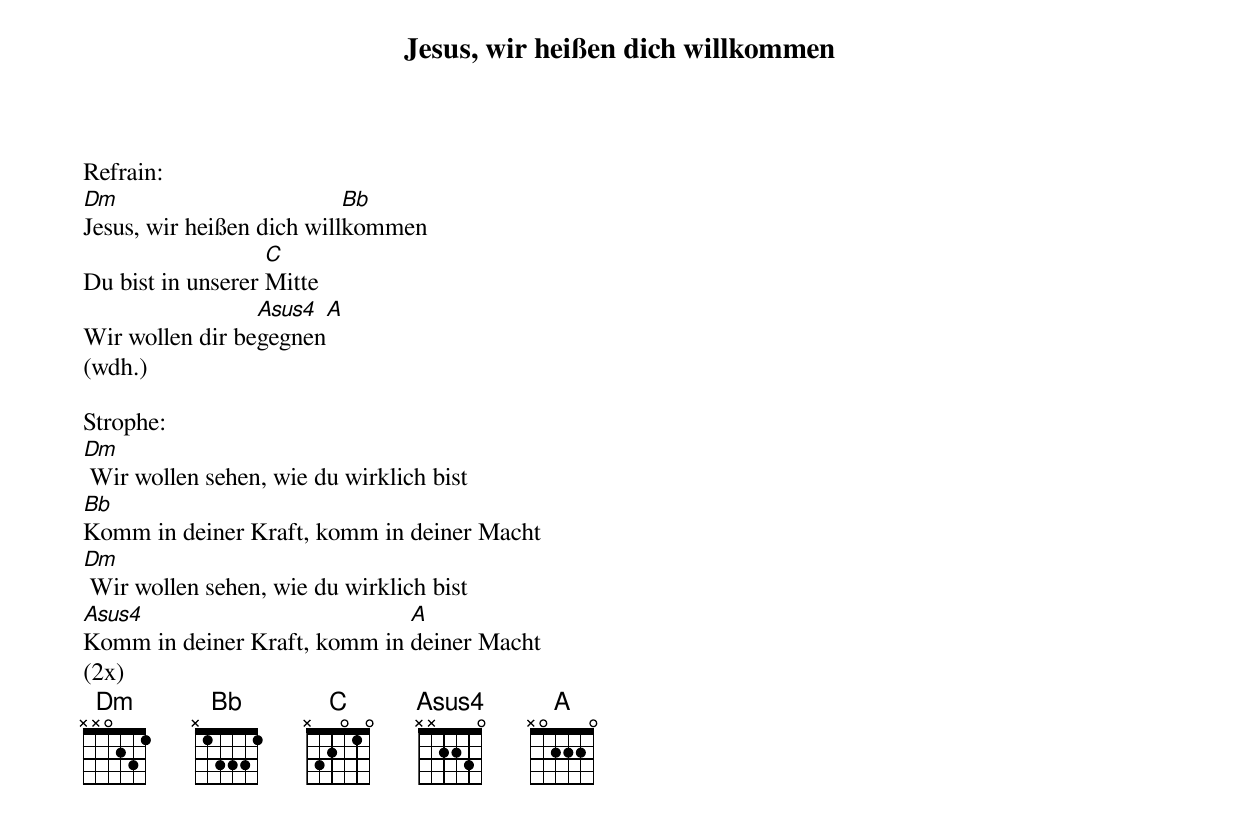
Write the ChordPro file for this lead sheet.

{title:Jesus, wir heißen dich willkommen}
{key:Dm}

Refrain:
[Dm]Jesus, wir heißen dich will[Bb]kommen
Du bist in unserer [C]Mitte
Wir wollen dir be[Asus4]gegnen[A]
(wdh.)

Strophe:
[Dm] Wir wollen sehen, wie du wirklich bist
[Bb]Komm in deiner Kraft, komm in deiner Macht
[Dm] Wir wollen sehen, wie du wirklich bist
[Asus4]Komm in deiner Kraft, komm in [A]deiner Macht
(2x)
